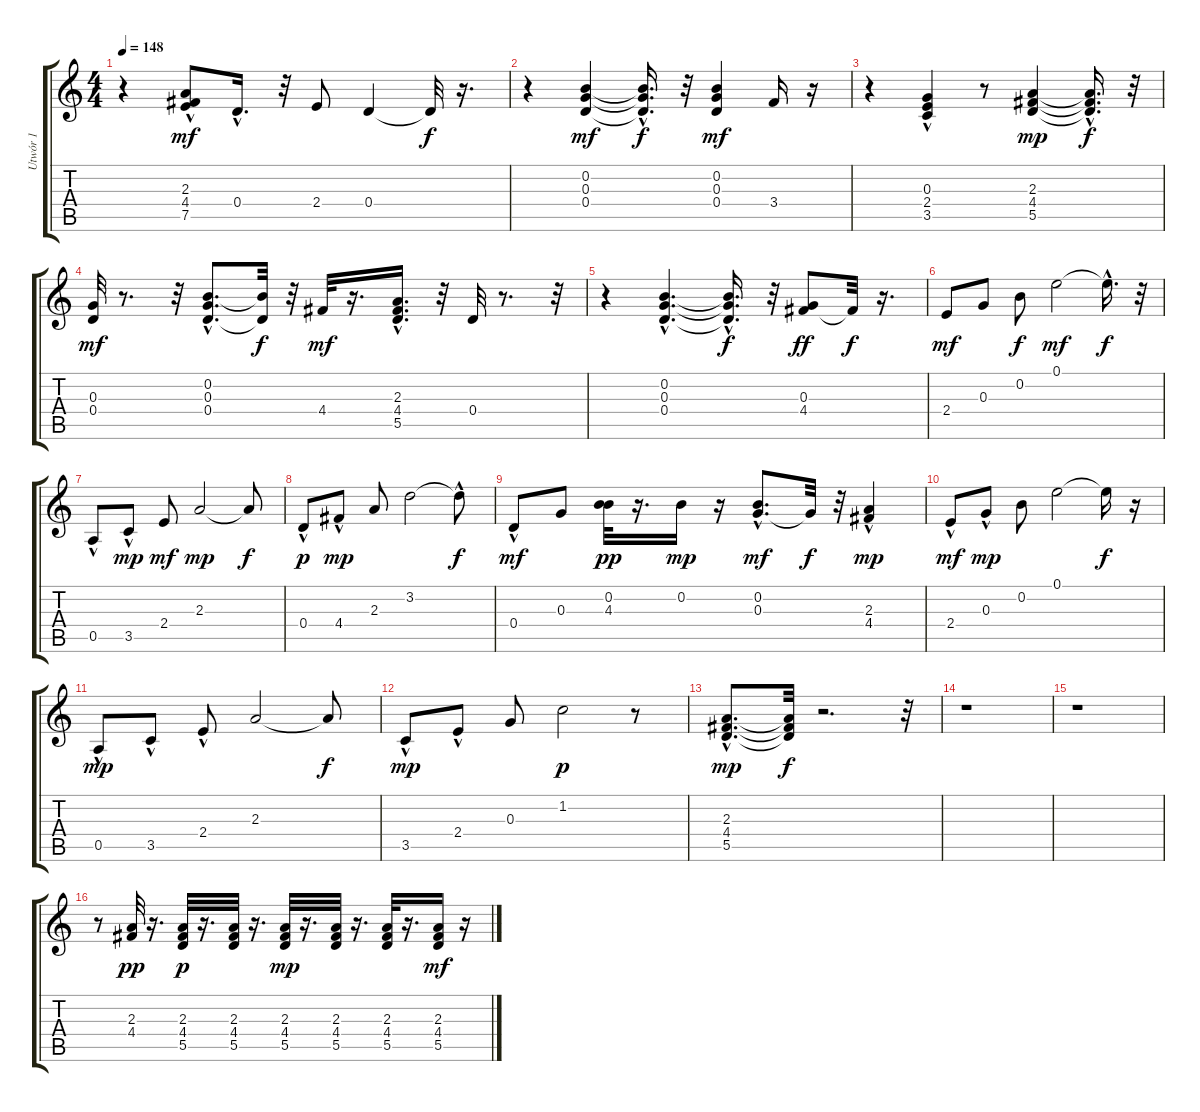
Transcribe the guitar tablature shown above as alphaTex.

\track ("Utwór 1" "Utwór 1") {instrument overdrivenguitar}
\staff {score tabs}
\tuning (E4 B3 G3 D3 A2 E2) {hide}
\ts (4 4)
\tempo 148
\clef g2
\ks c
r.4{dy mf} (2.3 4.4{hac} 7.5).8 0.4{hac}.16{d} r.32 2.4.8 0.4.4 0.4{t}.32{dy f} r.16{d} |
r.4 (0.2 0.3 0.4).4{dy mf} (0.2{hac t} 0.3{hac t} 0.4{t}).16{d dy f} r.32 (0.2 0.3 0.4).4{dy mf} 3.4.16 r.16 |
r.4 (0.3{hac} 2.4 3.5{hac}).4 r.8 (2.3 4.4 5.5).4{dy mp} (2.3{hac t} 4.4{hac t} 5.5{hac t}).16{d dy f} r.32 |
(0.3 0.4).32{dy mf} r.8{d} r.32 (0.2{hac} 0.3{hac} 0.4{hac}).8{d} (0.2{t} 0.4{t}).32{dy f} r.32 4.4.32{dy mf} r.16{d} (2.3 4.4 5.5{hac}).16{d} r.32 0.4.32 r.8{d} r.32 |
r.4 (0.2{hac} 0.3{hac} 0.4{hac}).4{d} (0.2{hac t} 0.3{hac t} 0.4{hac t}).16{d dy f} r.32 (0.3 4.4).8{dy ff} 4.4{t}.32{dy f} r.16{d} |
2.4.8{dy mf} 0.3.8 0.2.8{dy f} 0.1.2{dy mf} 0.1{hac t}.16{d dy f} r.32 |
0.5{hac}.8 3.5{hac}.8{dy mp} 2.4.8{dy mf} 2.3.2{dy mp} 2.3{t}.8{dy f} |
0.4{hac}.8{dy p} 4.4{hac}.8{dy mp} 2.3.8 3.2.2 3.2{hac t}.8{dy f} |
0.4{hac}.8{dy mf} 0.3.8 (0.2 4.3).32{dy pp} r.16{d} 0.2.16{dy mp} r.16 (0.2{hac} 0.3{hac}).8{d dy mf} 0.3{t}.32{dy f} r.32 (2.3 4.4{hac}).4{dy mp} |
2.4{hac}.8{dy mf} 0.3{hac}.8{dy mp} 0.2.8 0.1.2 0.1{t}.16{dy f} r.16 |
0.5{hac}.8{dy mp} 3.5{hac}.8 2.4{hac}.8 2.3.2 2.3{t}.8{dy f} |
3.5{hac}.8{dy mp} 2.4{hac}.8 0.3.8 1.2.2{dy p} r.8 |
(2.3{hac} 4.4{hac} 5.5{hac}).8{d dy mp} (2.3{t} 4.4{t} 5.5{t}).32{dy f} r.2{d} r.32 |
r.1 |
r.1 |
r.8 (2.3 4.4).32{dy pp} r.16{d} (2.3 4.4 5.5).32{dy p} r.16{d} (2.3 4.4 5.5).32 r.16{d} (2.3 4.4 5.5).32{dy mp} r.16{d} (2.3 4.4 5.5).32 r.16{d} (2.3 4.4 5.5).32 r.16{d} (2.3 4.4 5.5).16{dy mf} r.16
